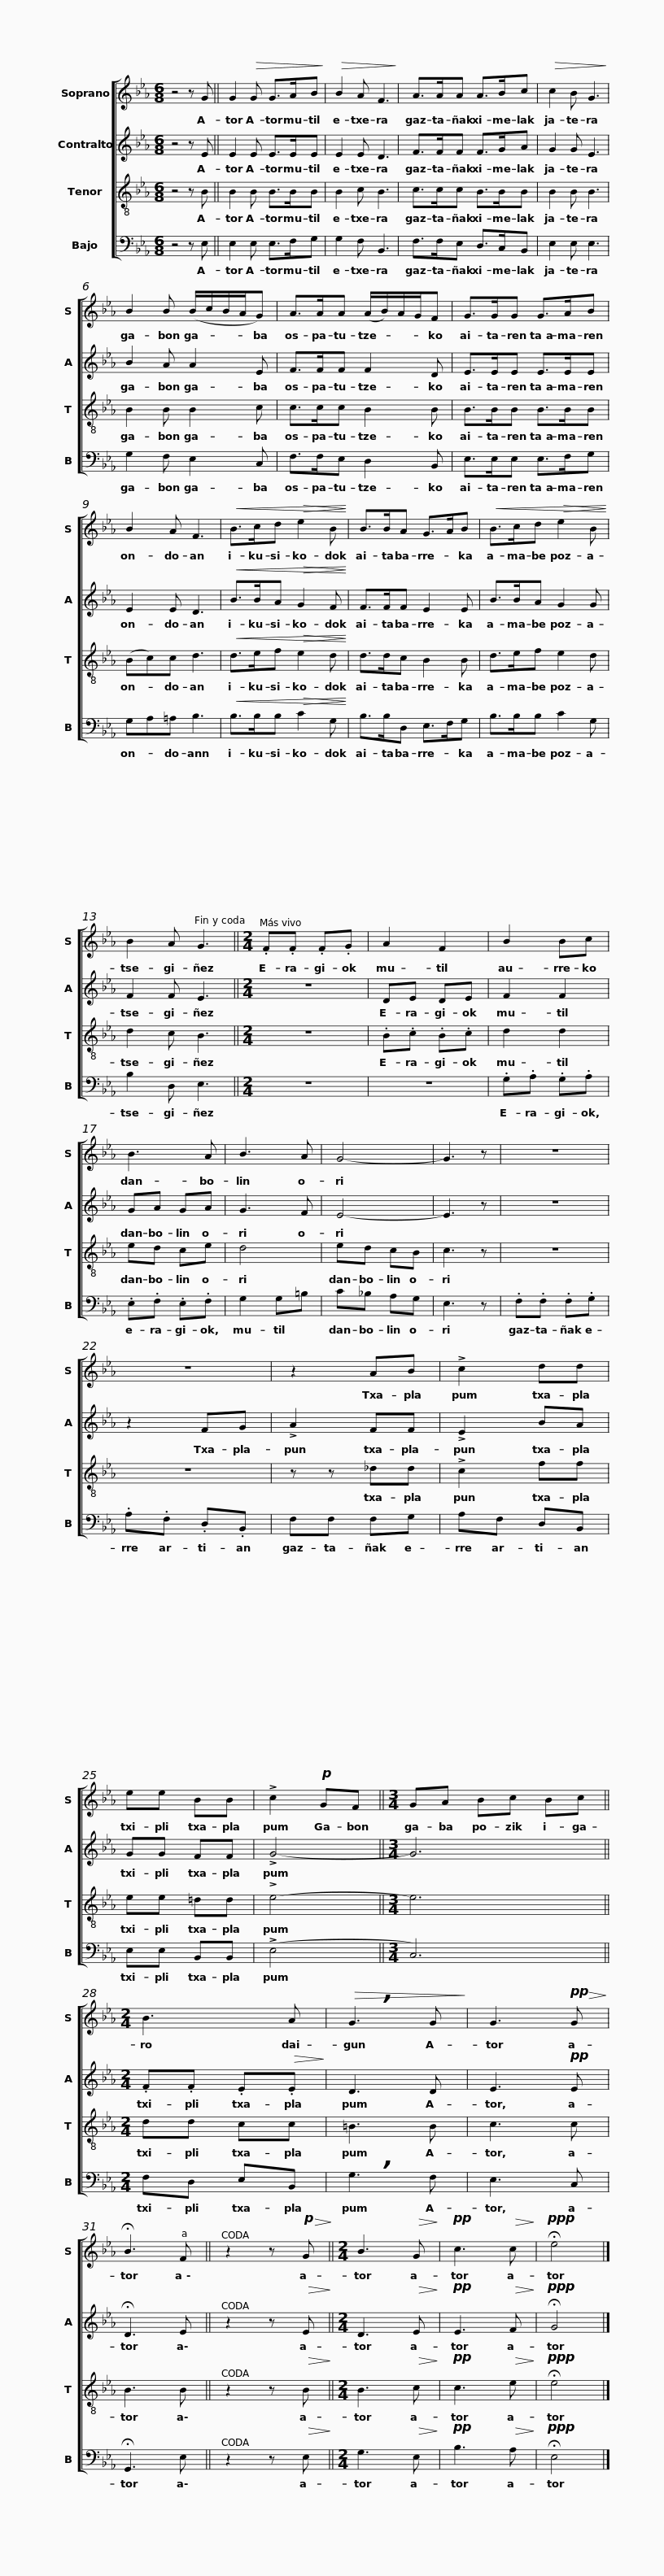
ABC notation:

X:1
%%score [ 1 2 3 4 ]
L:1/8
M:6/8
I:linebreak $
K:Eb
V:1 treble
V:2 treble
V:3 treble-8
V:4 bass
V:1
 z4 z G || G2!>(! G G>AB!>)! |!>(! B2 A F3!>)! | A>AA A>Bc |!>(! c2 B G3!>)! | %5
 B2 B (B/c/B/A/G) |$ A>AA (A/B/)A/G/F | G>GG G>AB | B2 A F3 |!<(! B>cd!>(! e2 B!<)!!>)! | %10
 B>BA G>AB |!<(! B>cd!>(! e2 B!<)!!>)! |$ B2 A G3 ||[M:2/4] .F.F .F.G | A2 F2 | %15
 B2 Bc | B3 A | B3 A | G4- | G3 z | %20
 z4 |$ z4 | z2 AB | !>!c2 dd | ee BB | %25
 !>!c2!p! GF ||[M:3/4] GA Bc Bc ||[M:2/4] B3 A |!>(! !breath!G3 G!>)! |$ G3!pp!!>(! G!>)! | %30
 !fermata!B3 F ||$ z2 z!p!!>(! G!>)! ||[M:2/4] B3!>(! G!>)! |!pp! c3!>(! c!>)! |!ppp! !fermata!e4 |] %35
V:2
 z4 z E || E2 E E>EE | E2 E D3 | F>FF F>GA | G2 G E3 | %5
 B2 A A2 E |$ F>FF F2 D | E>EE E>EE | E2 E D3 |!<(! B>BA!>(! G2 F!<)!!>)! | %10
 F>FF E2 E | B>BA G2 G |$ F2 F E3 ||[M:2/4] z4 | DE DE | %15
 F2 F2 | GA GA | G3 F | E4- | E3 z | %20
 z4 |$ z2 FG | !>!A2 FF | !>!E2 BA | GG FF | %25
 !>!G4- ||[M:3/4] G6 ||[M:2/4] .F.F .E!>(!.E!>)! | D3 D |$ E3!pp! E | %30
 !fermata!D3 E ||$ z2 z!>(! E!>)! ||[M:2/4] D3!>(! E!>)! |!pp! E3!>(! F!>)! |!ppp! !fermata!G4 |] %35
V:3
 z4 z B || B2 B B>BB | B2 c B3 | c>cc B>BB | B2 B B3 | %5
 B2 B B2 c |$ c>cc B2 B | B>BB B>BB | (Bc)c d3 |!<(! d>ef!>(! e2 d!<)!!>)! | %10
 d>dc B2 B | d>ef e2 d |$ d2 c B3 ||[M:2/4] z4 | .B.c .B.c | %15
 d2 d2 | ed ce | d4 | ed cB | c3 z | %20
 z4 |$ z4 | z z _dd | !>!c2 ff | ee =dd | %25
 !>!e4- ||[M:3/4] e6 ||[M:2/4] dd cc | =B3 B |$ c3 c | %30
 B3 B ||$ z2 z!>(! B!>)! ||[M:2/4] B3!>(! c!>)! |!pp! c3!>(! e!>)! |!ppp! !fermata!e4 |] %35
V:4
 z4 z E, || E,2 E, E,>F,G, | G,2 F, B,,3 | F,>F,E, D,>C,B,, | E,2 E, E,3 | %5
 G,2 F, E,2 C, |$ F,>F,E, D,2 B,, | E,>E,E, E,>F,G, | G,A,=A, B,3 |!<(! B,>B,B,!>(! C2 G,!<)!!>)! | %10
 B,>B,D, E,>F,G, | B,>B,B, C2 G, |$ B,2 D, E,3 ||[M:2/4] z4 | z4 | %15
 .G,.A, .G,.A, | .E,.F, .E,.F, | G,2 G,=B, | C_B, A,G, | E,3 z | %20
 .F,.F, .F,.G, |$ .A,.F, .D,.B,, | F,F, F,G, | A,F, D,B,, | E,E, B,,B,, | %25
 (!>!E,4 ||[M:3/4] C,6) ||[M:2/4] F,D, E,B,, | !breath!G,3 F, |$ E,3 C, | %30
 !fermata!G,,3 E, ||$ z2 z!>(! E,!>)! ||[M:2/4] G,3!>(! E,!>)! |!pp! B,3!>(! A,!>)! |!ppp! !fermata!E,4 |] %35
